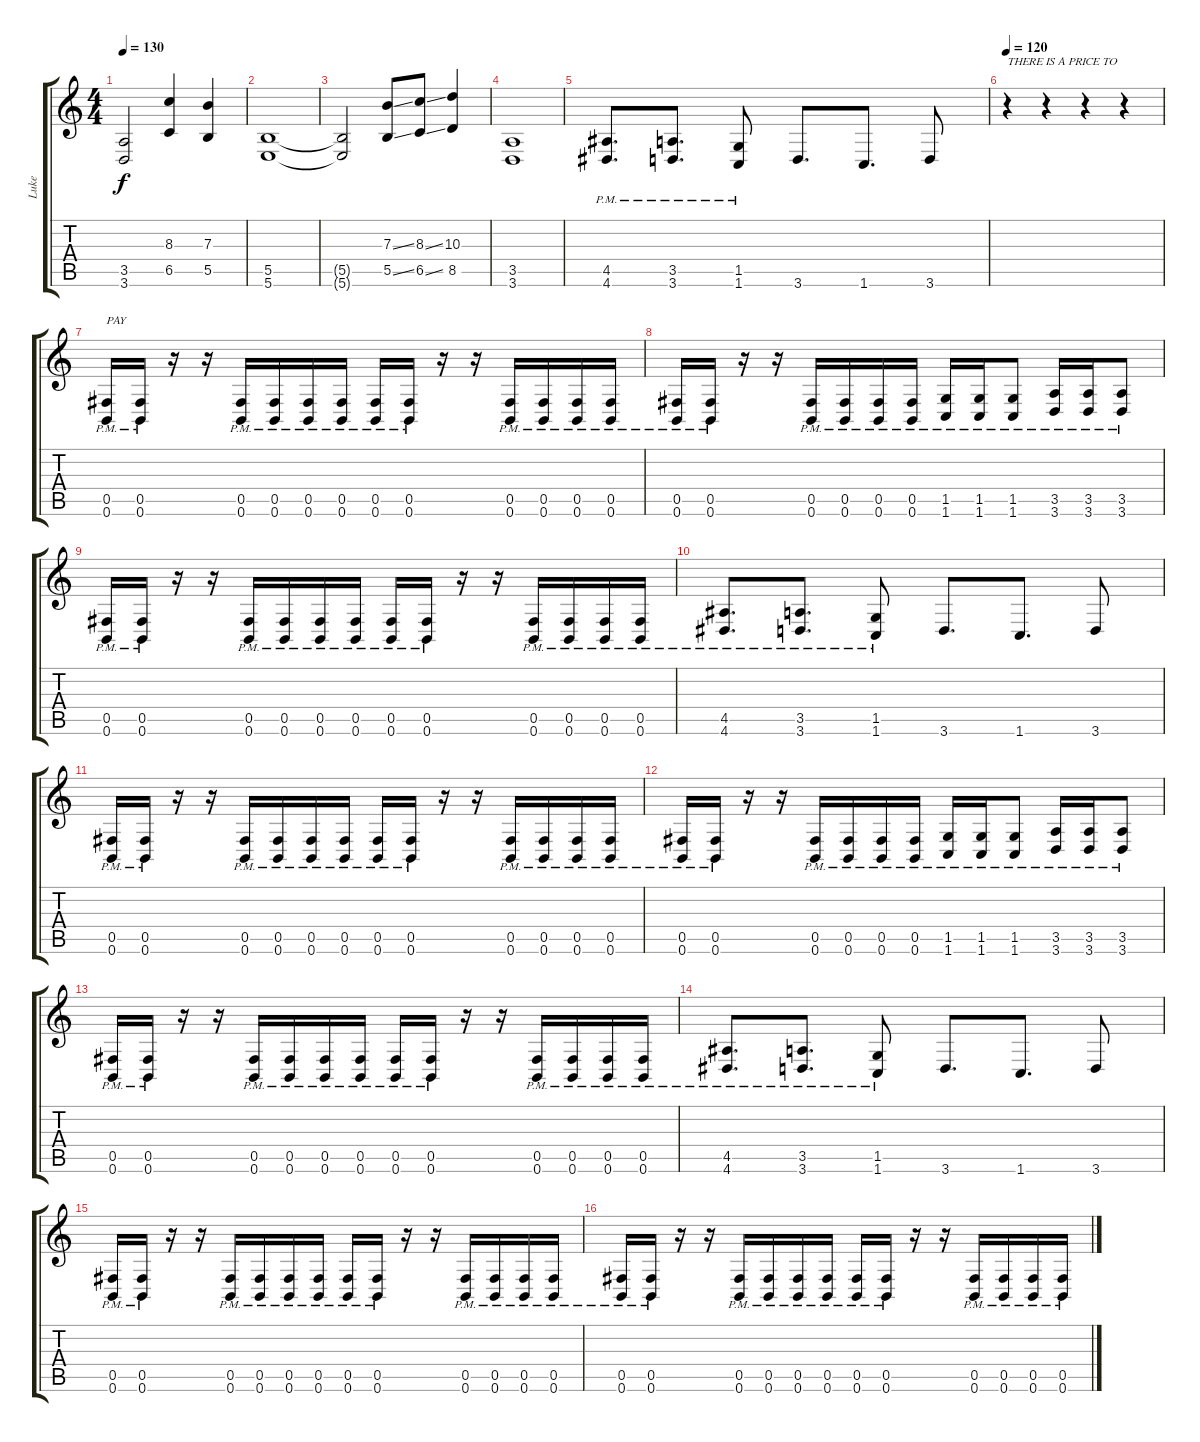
\track ("Luke" "Luke") {instrument distortionguitar}
\staff {score tabs}
\tuning (Db4 Ab3 E3 B2 Gb2 B1) {hide}
\ts (4 4)
\tempo 130
\clef g2
\ks c
(3.5{t} 3.6{t}).2{dy f} (8.3 6.5).4 (7.3 5.5).4 |
(5.5 5.6).1 |
(5.5{t} 5.6{t}).2 (7.3{ss} 5.5{ss}).8 (8.3{ss} 6.5{ss}).8 (10.3 8.5).4 |
(3.5 3.6).1 |
(4.5{pm} 4.6{pm}).8{d} (3.5{pm} 3.6{pm}).8{d} (1.5{pm} 1.6{pm}).8 3.6.8{d} 1.6.8{d} 3.6.8 |
\tempo 120
r.4{txt "THERE IS A PRICE TO"} r.4 r.4 r.4 |
(0.5{pm} 0.6{pm}).16{txt "PAY"} (0.5{pm} 0.6{pm}).16 r.16 r.16 (0.5{pm} 0.6{pm}).16 (0.5{pm} 0.6{pm}).16 (0.5{pm} 0.6{pm}).16 (0.5{pm} 0.6{pm}).16 (0.5{pm} 0.6{pm}).16 (0.5{pm} 0.6{pm}).16 r.16 r.16 (0.5{pm} 0.6{pm}).16 (0.5{pm} 0.6{pm}).16 (0.5{pm} 0.6{pm}).16 (0.5{pm} 0.6{pm}).16 |
(0.5{pm} 0.6{pm}).16 (0.5{pm} 0.6{pm}).16 r.16 r.16 (0.5{pm} 0.6{pm}).16 (0.5{pm} 0.6{pm}).16 (0.5{pm} 0.6{pm}).16 (0.5{pm} 0.6{pm}).16 (1.5{pm} 1.6{pm}).16 (1.5{pm} 1.6{pm}).16 (1.5{pm} 1.6{pm}).8 (3.5{pm} 3.6{pm}).16 (3.5{pm} 3.6{pm}).16 (3.5{pm} 3.6{pm}).8 |
(0.5{pm} 0.6{pm}).16 (0.5{pm} 0.6{pm}).16 r.16 r.16 (0.5{pm} 0.6{pm}).16 (0.5{pm} 0.6{pm}).16 (0.5{pm} 0.6{pm}).16 (0.5{pm} 0.6{pm}).16 (0.5{pm} 0.6{pm}).16 (0.5{pm} 0.6{pm}).16 r.16 r.16 (0.5{pm} 0.6{pm}).16 (0.5{pm} 0.6{pm}).16 (0.5{pm} 0.6{pm}).16 (0.5{pm} 0.6{pm}).16 |
(4.5{pm} 4.6{pm}).8{d} (3.5{pm} 3.6{pm}).8{d} (1.5{pm} 1.6{pm}).8 3.6.8{d} 1.6.8{d} 3.6.8 |
(0.5{pm} 0.6{pm}).16 (0.5{pm} 0.6{pm}).16 r.16 r.16 (0.5{pm} 0.6{pm}).16 (0.5{pm} 0.6{pm}).16 (0.5{pm} 0.6{pm}).16 (0.5{pm} 0.6{pm}).16 (0.5{pm} 0.6{pm}).16 (0.5{pm} 0.6{pm}).16 r.16 r.16 (0.5{pm} 0.6{pm}).16 (0.5{pm} 0.6{pm}).16 (0.5{pm} 0.6{pm}).16 (0.5{pm} 0.6{pm}).16 |
(0.5{pm} 0.6{pm}).16 (0.5{pm} 0.6{pm}).16 r.16 r.16 (0.5{pm} 0.6{pm}).16 (0.5{pm} 0.6{pm}).16 (0.5{pm} 0.6{pm}).16 (0.5{pm} 0.6{pm}).16 (1.5{pm} 1.6{pm}).16 (1.5{pm} 1.6{pm}).16 (1.5{pm} 1.6{pm}).8 (3.5{pm} 3.6{pm}).16 (3.5{pm} 3.6{pm}).16 (3.5{pm} 3.6{pm}).8 |
(0.5{pm} 0.6{pm}).16 (0.5{pm} 0.6{pm}).16 r.16 r.16 (0.5{pm} 0.6{pm}).16 (0.5{pm} 0.6{pm}).16 (0.5{pm} 0.6{pm}).16 (0.5{pm} 0.6{pm}).16 (0.5{pm} 0.6{pm}).16 (0.5{pm} 0.6{pm}).16 r.16 r.16 (0.5{pm} 0.6{pm}).16 (0.5{pm} 0.6{pm}).16 (0.5{pm} 0.6{pm}).16 (0.5{pm} 0.6{pm}).16 |
(4.5{pm} 4.6{pm}).8{d} (3.5{pm} 3.6{pm}).8{d} (1.5{pm} 1.6{pm}).8 3.6.8{d} 1.6.8{d} 3.6.8 |
(0.5{pm} 0.6{pm}).16 (0.5{pm} 0.6{pm}).16 r.16 r.16 (0.5{pm} 0.6{pm}).16 (0.5{pm} 0.6{pm}).16 (0.5{pm} 0.6{pm}).16 (0.5{pm} 0.6{pm}).16 (0.5{pm} 0.6{pm}).16 (0.5{pm} 0.6{pm}).16 r.16 r.16 (0.5{pm} 0.6{pm}).16 (0.5{pm} 0.6{pm}).16 (0.5{pm} 0.6{pm}).16 (0.5{pm} 0.6{pm}).16 |
(0.5{pm} 0.6{pm}).16 (0.5{pm} 0.6{pm}).16 r.16 r.16 (0.5{pm} 0.6{pm}).16 (0.5{pm} 0.6{pm}).16 (0.5{pm} 0.6{pm}).16 (0.5{pm} 0.6{pm}).16 (0.5{pm} 0.6{pm}).16 (0.5{pm} 0.6{pm}).16 r.16 r.16 (0.5{pm} 0.6{pm}).16 (0.5{pm} 0.6{pm}).16 (0.5{pm} 0.6{pm}).16 (0.5{pm} 0.6{pm}).16
